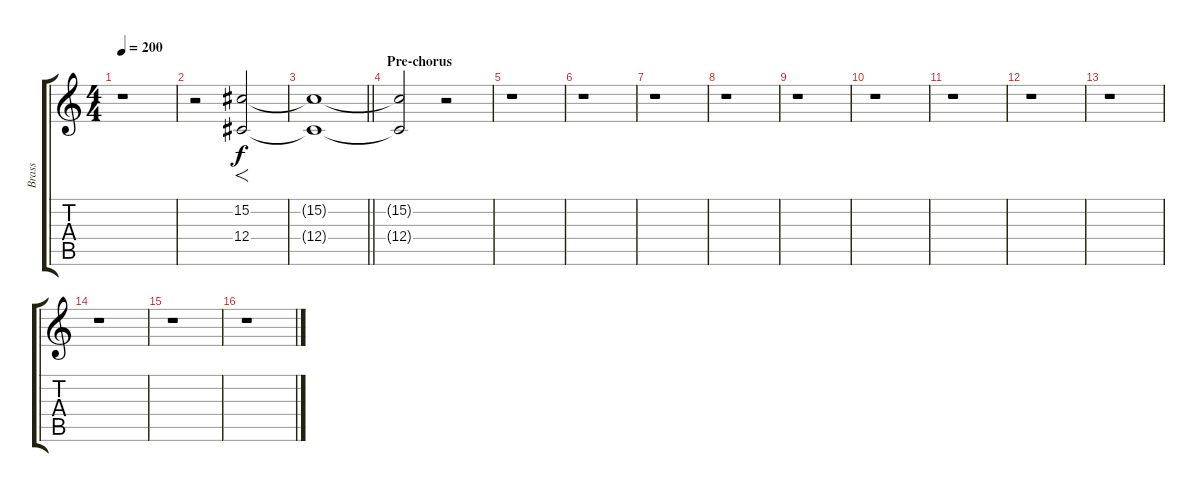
\track ("Brass" "Brass") {instrument brasssection}
\staff {score tabs}
\tuning (Eb4 Bb3 Gb3 Db3 Ab2 Eb2) {hide}
\ts (4 4)
\tempo 200
\clef g2
\ks c
r.1{dy mf} |
r.2{volume 16} (15.2 12.4).2{f dy f} |
\barLineRight lightlight
(15.2{t} 12.4{t}).1 |
\section ("" "Pre-chorus")
(15.2{t} 12.4{t}).2 r.2 |
r.1 |
r.1 |
r.1 |
r.1 |
r.1 |
r.1 |
r.1 |
r.1 |
r.1 |
r.1 |
r.1 |
r.1
